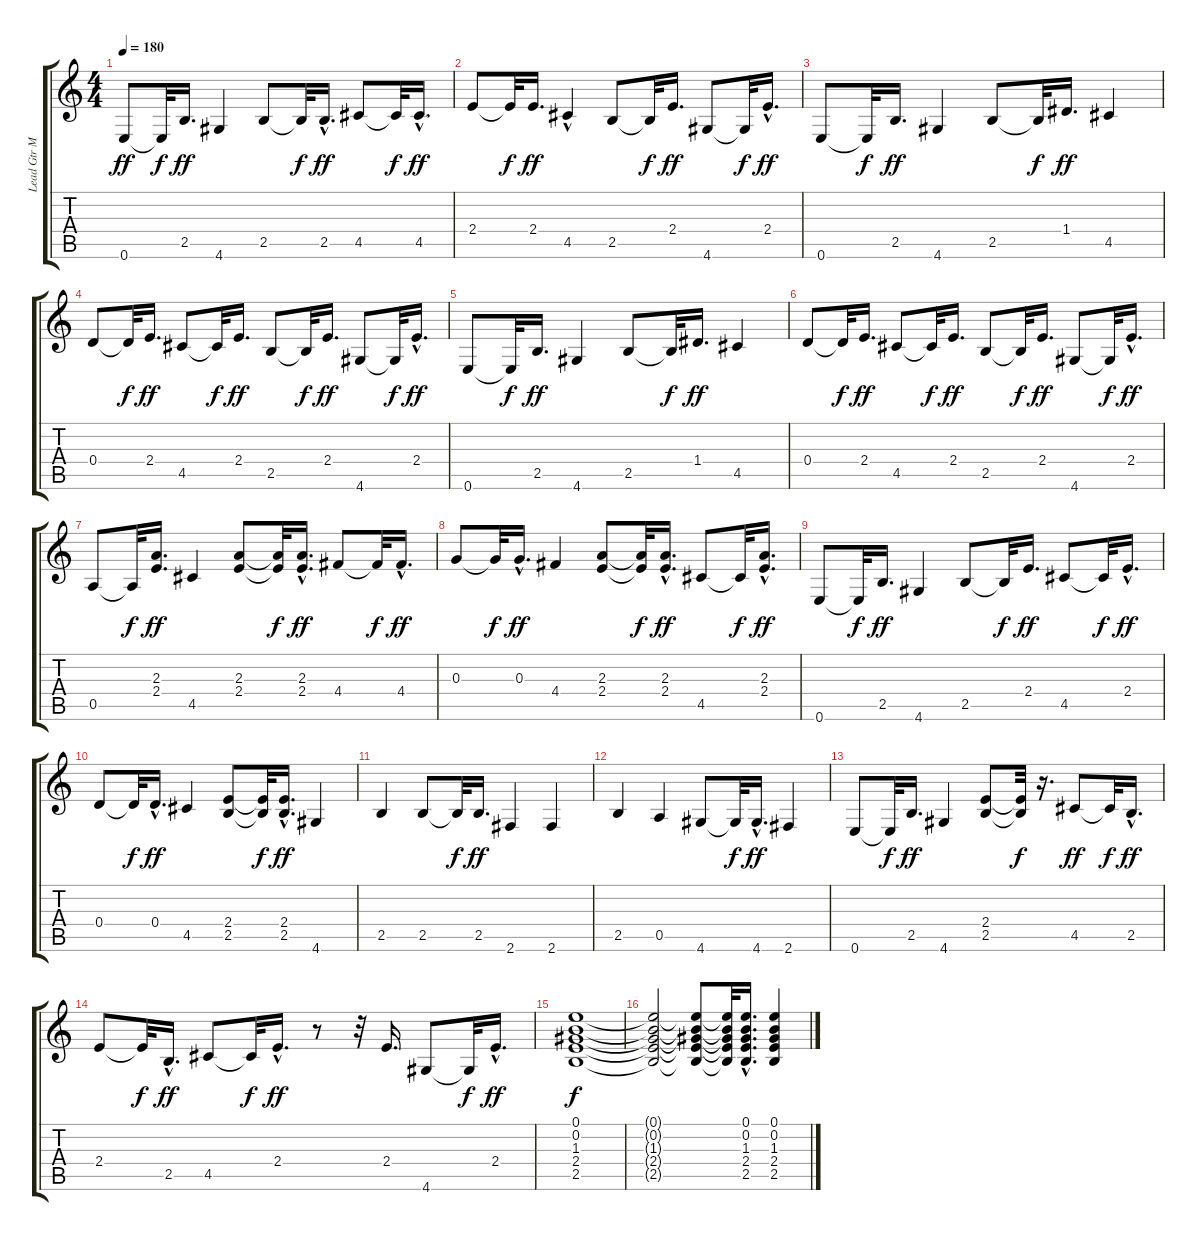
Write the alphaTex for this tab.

\track ("Lead Gtr Muted" "Lead Gtr M") {instrument electricguitarmuted}
\staff {score tabs}
\tuning (E4 B3 G3 D3 A2 E2) {hide}
\ts (4 4)
\tempo 180
\clef g2
\ks c
0.6.8{dy ff} 0.6{t}.32{dy f} 2.5.16{d dy ff} 4.6.4 2.5.8 2.5{t}.32{dy f} 2.5{hac}.16{d dy ff} 4.5.8 4.5{t}.32{dy f} 4.5{hac}.16{d dy ff} |
2.4.8 2.4{t}.32{dy f} 2.4.16{d dy ff} 4.5{hac}.4 2.5.8 2.5{t}.32{dy f} 2.4.16{d dy ff} 4.6.8 4.6{t}.32{dy f} 2.4{hac}.16{d dy ff} |
0.6.8 0.6{t}.32{dy f} 2.5.16{d dy ff} 4.6.4 2.5.8 2.5{t}.32{dy f} 1.4.16{d dy ff} 4.5.4 |
0.4.8 0.4{t}.32{dy f} 2.4.16{d dy ff} 4.5.8 4.5{t}.32{dy f} 2.4.16{d dy ff} 2.5.8 2.5{t}.32{dy f} 2.4.16{d dy ff} 4.6.8 4.6{t}.32{dy f} 2.4{hac}.16{d dy ff} |
0.6.8 0.6{t}.32{dy f} 2.5.16{d dy ff} 4.6.4 2.5.8 2.5{t}.32{dy f} 1.4.16{d dy ff} 4.5.4 |
0.4.8 0.4{t}.32{dy f} 2.4.16{d dy ff} 4.5.8 4.5{t}.32{dy f} 2.4.16{d dy ff} 2.5.8 2.5{t}.32{dy f} 2.4.16{d dy ff} 4.6.8 4.6{t}.32{dy f} 2.4{hac}.16{d dy ff} |
0.5.8 0.5{t}.32{dy f} (2.3 2.4).16{d dy ff} 4.5.4 (2.3 2.4).8 (2.3{t} 2.4{t}).32{dy f} (2.3{hac} 2.4{hac}).16{d dy ff} 4.4.8 4.4{t}.32{dy f} 4.4{hac}.16{d dy ff} |
0.3.8 0.3{t}.32{dy f} 0.3{hac}.16{d dy ff} 4.4.4 (2.3 2.4).8 (2.3{t} 2.4{t}).32{dy f} (2.3{hac} 2.4{hac}).16{d dy ff} 4.5.8 4.5{t}.32{dy f} (2.3{hac} 2.4{hac}).16{d dy ff} |
0.6.8 0.6{t}.32{dy f} 2.5.16{d dy ff} 4.6.4 2.5.8 2.5{t}.32{dy f} 2.4.16{d dy ff} 4.5.8 4.5{t}.32{dy f} 2.4{hac}.16{d dy ff} |
0.4.8 0.4{t}.32{dy f} 0.4{hac}.16{d dy ff} 4.5.4 (2.4 2.5).8 (2.4{t} 2.5{t}).32{dy f} (2.4{hac} 2.5{hac}).16{d dy ff} 4.6.4 |
2.5.4 2.5.8 2.5{t}.32{dy f} 2.5.16{d dy ff} 2.6.4 2.6.4 |
2.5.4 0.5.4 4.6.8 4.6{t}.32{dy f} 4.6{hac}.16{d dy ff} 2.6.4 |
0.6.8 0.6{t}.32{dy f} 2.5.16{d dy ff} 4.6.4 (2.4 2.5).8 (2.4{t} 2.5{t}).32{dy f} r.16{d} 4.5.8{dy ff} 4.5{t}.32{dy f} 2.5{hac}.16{d dy ff} |
2.4.8 2.4{t}.32{dy f} 2.5{hac}.16{d dy ff} 4.5.8 4.5{t}.32{dy f} 2.4{hac}.16{d dy ff} r.8 r.32 2.4.16{d} 4.6.8 4.6{t}.32{dy f} 2.4{hac}.16{d dy ff} |
(0.1 0.2 1.3 2.4 2.5).1{dy f} |
(0.1{t} 0.2{t} 1.3{t} 2.4{t} 2.5{t}).2 (0.1{t} 0.2{t} 1.3{t} 2.4{t} 2.5{t}).8 (0.1{t} 0.2{t} 1.3{t} 2.4{t} 2.5{t}).32 (0.1{hac} 0.2{hac} 1.3{hac} 2.4{hac} 2.5{hac}).16{d} (0.1 0.2 1.3 2.4 2.5).4
